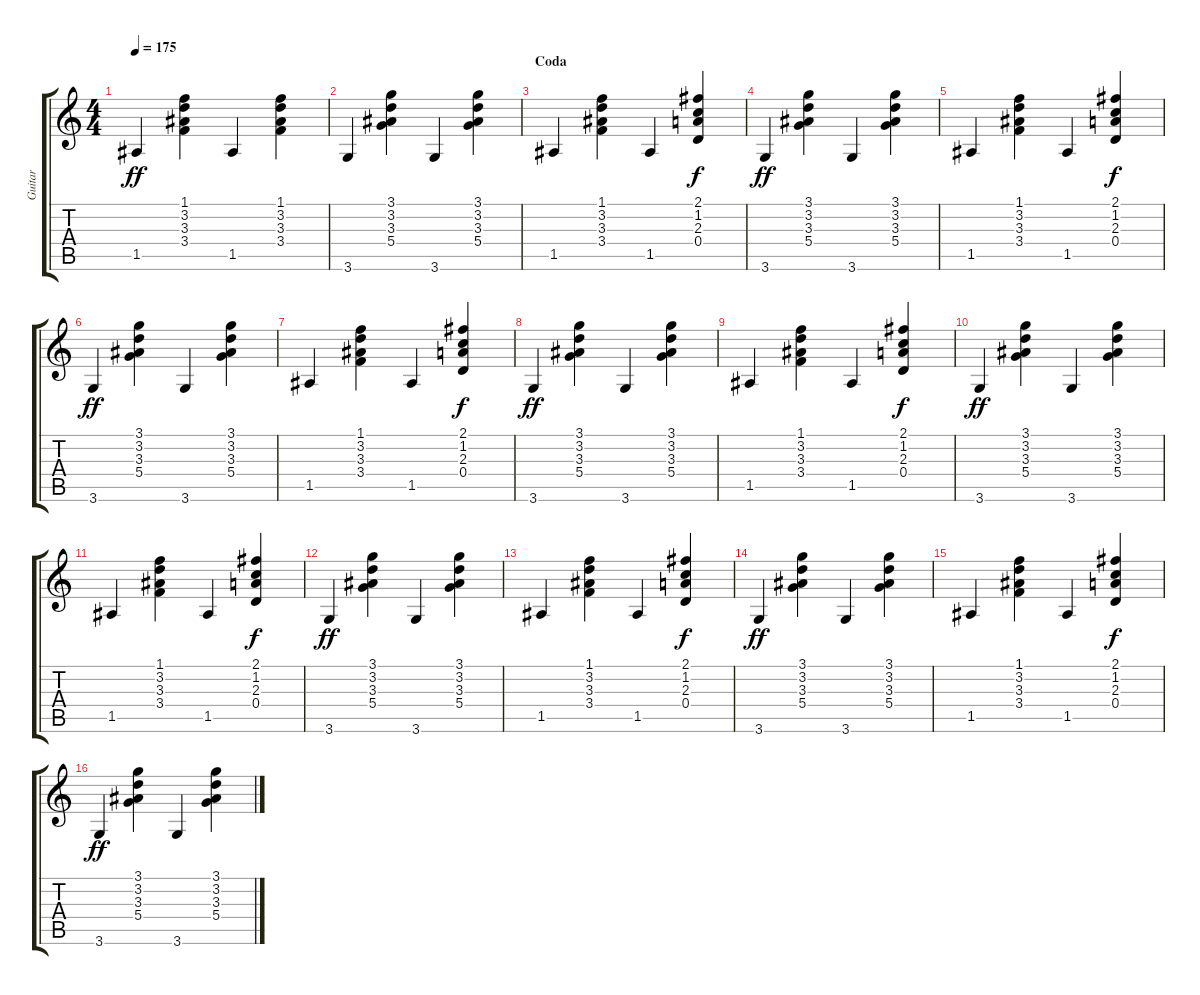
\track ("Guitar" "Guitar") {instrument acousticguitarsteel}
\staff {score tabs}
\tuning (E4 B3 G3 D3 A2 E2) {hide}
\ts (4 4)
\tempo 175
\clef g2
\ks c
1.5.4{dy ff} (1.1 3.2 3.3 3.4).4 1.5.4 (1.1 3.2 3.3 3.4).4 |
3.6.4 (3.1 3.2 3.3 5.4).4 3.6.4 (3.1 3.2 3.3 5.4).4 |
\section ("" "Coda")
1.5.4 (1.1 3.2 3.3 3.4).4 1.5.4 (2.1 1.2 2.3 0.4).4{dy f} |
3.6.4{dy ff} (3.1 3.2 3.3 5.4).4 3.6.4 (3.1 3.2 3.3 5.4).4 |
1.5.4 (1.1 3.2 3.3 3.4).4 1.5.4 (2.1 1.2 2.3 0.4).4{dy f} |
3.6.4{dy ff} (3.1 3.2 3.3 5.4).4 3.6.4 (3.1 3.2 3.3 5.4).4 |
1.5.4 (1.1 3.2 3.3 3.4).4 1.5.4 (2.1 1.2 2.3 0.4).4{dy f} |
3.6.4{dy ff} (3.1 3.2 3.3 5.4).4 3.6.4 (3.1 3.2 3.3 5.4).4 |
1.5.4 (1.1 3.2 3.3 3.4).4 1.5.4 (2.1 1.2 2.3 0.4).4{dy f} |
3.6.4{dy ff} (3.1 3.2 3.3 5.4).4 3.6.4 (3.1 3.2 3.3 5.4).4 |
1.5.4 (1.1 3.2 3.3 3.4).4 1.5.4 (2.1 1.2 2.3 0.4).4{dy f} |
3.6.4{dy ff} (3.1 3.2 3.3 5.4).4 3.6.4 (3.1 3.2 3.3 5.4).4 |
1.5.4 (1.1 3.2 3.3 3.4).4 1.5.4 (2.1 1.2 2.3 0.4).4{dy f} |
3.6.4{dy ff} (3.1 3.2 3.3 5.4).4 3.6.4 (3.1 3.2 3.3 5.4).4 |
1.5.4 (1.1 3.2 3.3 3.4).4 1.5.4 (2.1 1.2 2.3 0.4).4{dy f} |
3.6.4{dy ff} (3.1 3.2 3.3 5.4).4 3.6.4 (3.1 3.2 3.3 5.4).4
